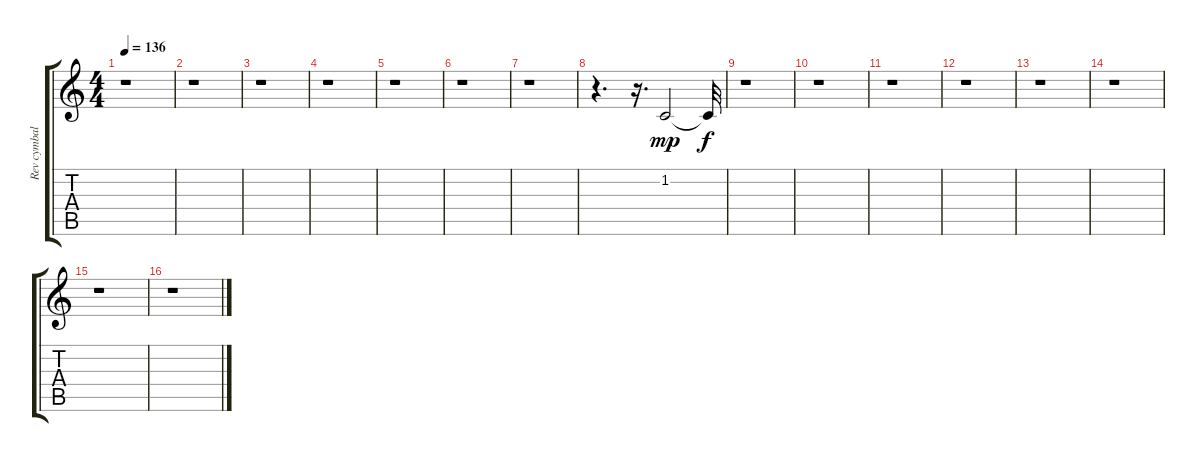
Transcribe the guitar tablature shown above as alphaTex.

\track ("Rev cymbal" "Rev cymbal") {instrument reversecymbal}
\staff {score tabs}
\tuning (E4 B3 G3 D3 A2 E2) {hide}
\ts (4 4)
\tempo 136
\clef g2
\ks c
r.1{dy f} |
r.1 |
r.1 |
r.1 |
r.1 |
r.1 |
r.1 |
r.4{d} r.16{d} 1.2.2{dy mp} 1.2{t}.32{dy f} |
r.1 |
r.1 |
r.1 |
r.1 |
r.1 |
r.1 |
r.1 |
r.1
